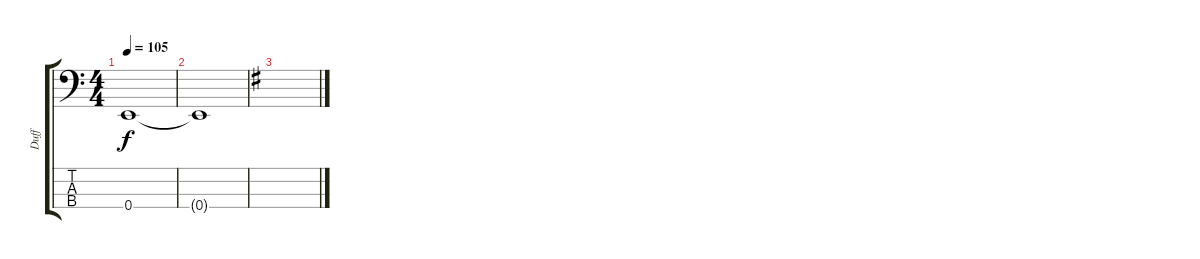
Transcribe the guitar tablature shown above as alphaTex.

\track ("Duff" "Duff") {instrument electricbassfinger}
\staff {score tabs}
\tuning (G2 D2 A1 E1) {hide}
\ts (4 4)
\tempo 105
\clef f4
\ks c
0.4{t}.1{dy f} |
0.4{t}.1{volume 0} |
\ks g
